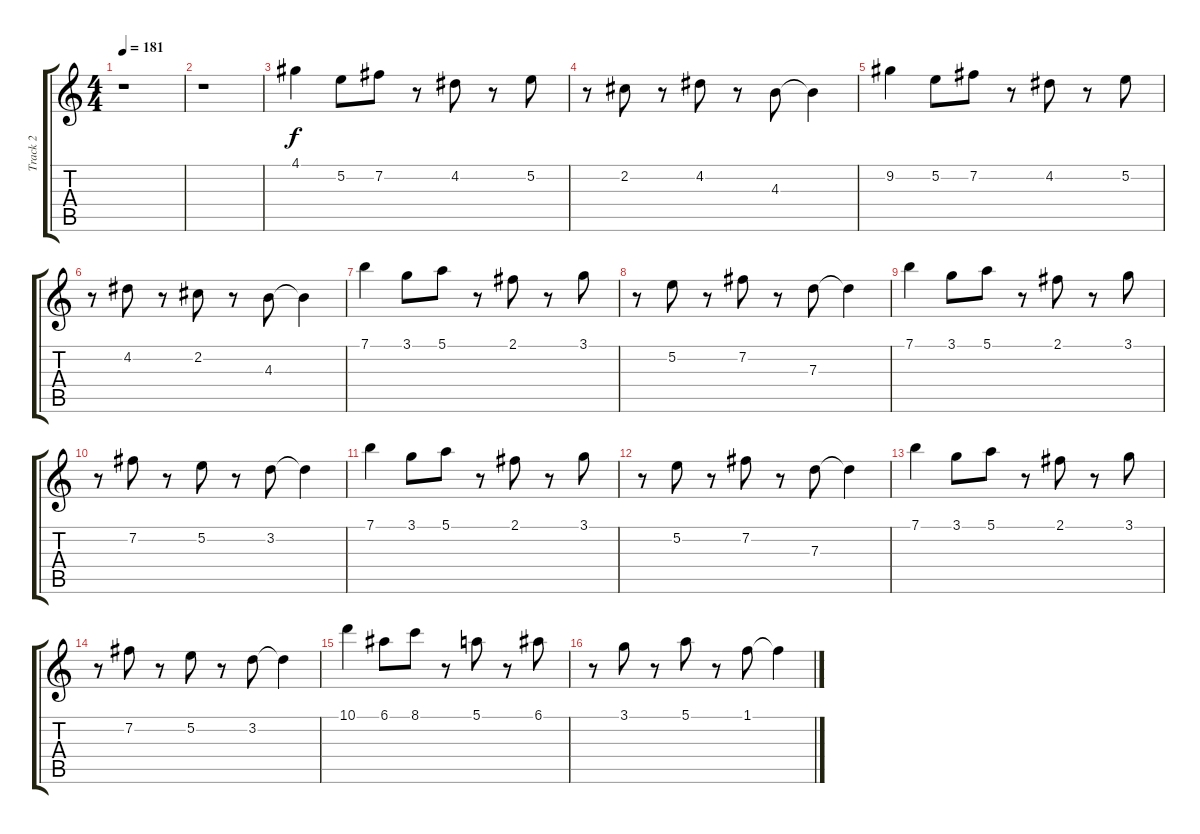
\track ("Track 2" "Track 2") {instrument acousticguitarsteel}
\staff {score tabs}
\tuning (E4 B3 G3 D3 A2 E2) {hide}
\ts (4 4)
\tempo 181
\clef g2
\ks c
r.1{dy f} |
r.1 |
4.1.4 5.2.8 7.2.8 r.8 4.2.8 r.8 5.2.8 |
r.8 2.2.8 r.8 4.2.8 r.8 4.3.8 4.3{t}.4 |
9.2.4 5.2.8 7.2.8 r.8 4.2.8 r.8 5.2.8 |
r.8 4.2.8 r.8 2.2.8 r.8 4.3.8 4.3{t}.4 |
7.1.4 3.1.8 5.1.8 r.8 2.1.8 r.8 3.1.8 |
r.8 5.2.8 r.8 7.2.8 r.8 7.3.8 7.3{t}.4 |
7.1.4 3.1.8 5.1.8 r.8 2.1.8 r.8 3.1.8 |
r.8 7.2.8 r.8 5.2.8 r.8 3.2.8 3.2{t}.4 |
7.1.4 3.1.8 5.1.8 r.8 2.1.8 r.8 3.1.8 |
r.8 5.2.8 r.8 7.2.8 r.8 7.3.8 7.3{t}.4 |
7.1.4 3.1.8 5.1.8 r.8 2.1.8 r.8 3.1.8 |
r.8 7.2.8 r.8 5.2.8 r.8 3.2.8 3.2{t}.4 |
10.1.4 6.1.8 8.1.8 r.8 5.1.8 r.8 6.1.8 |
r.8 3.1.8 r.8 5.1.8 r.8 1.1.8 1.1{t}.4
